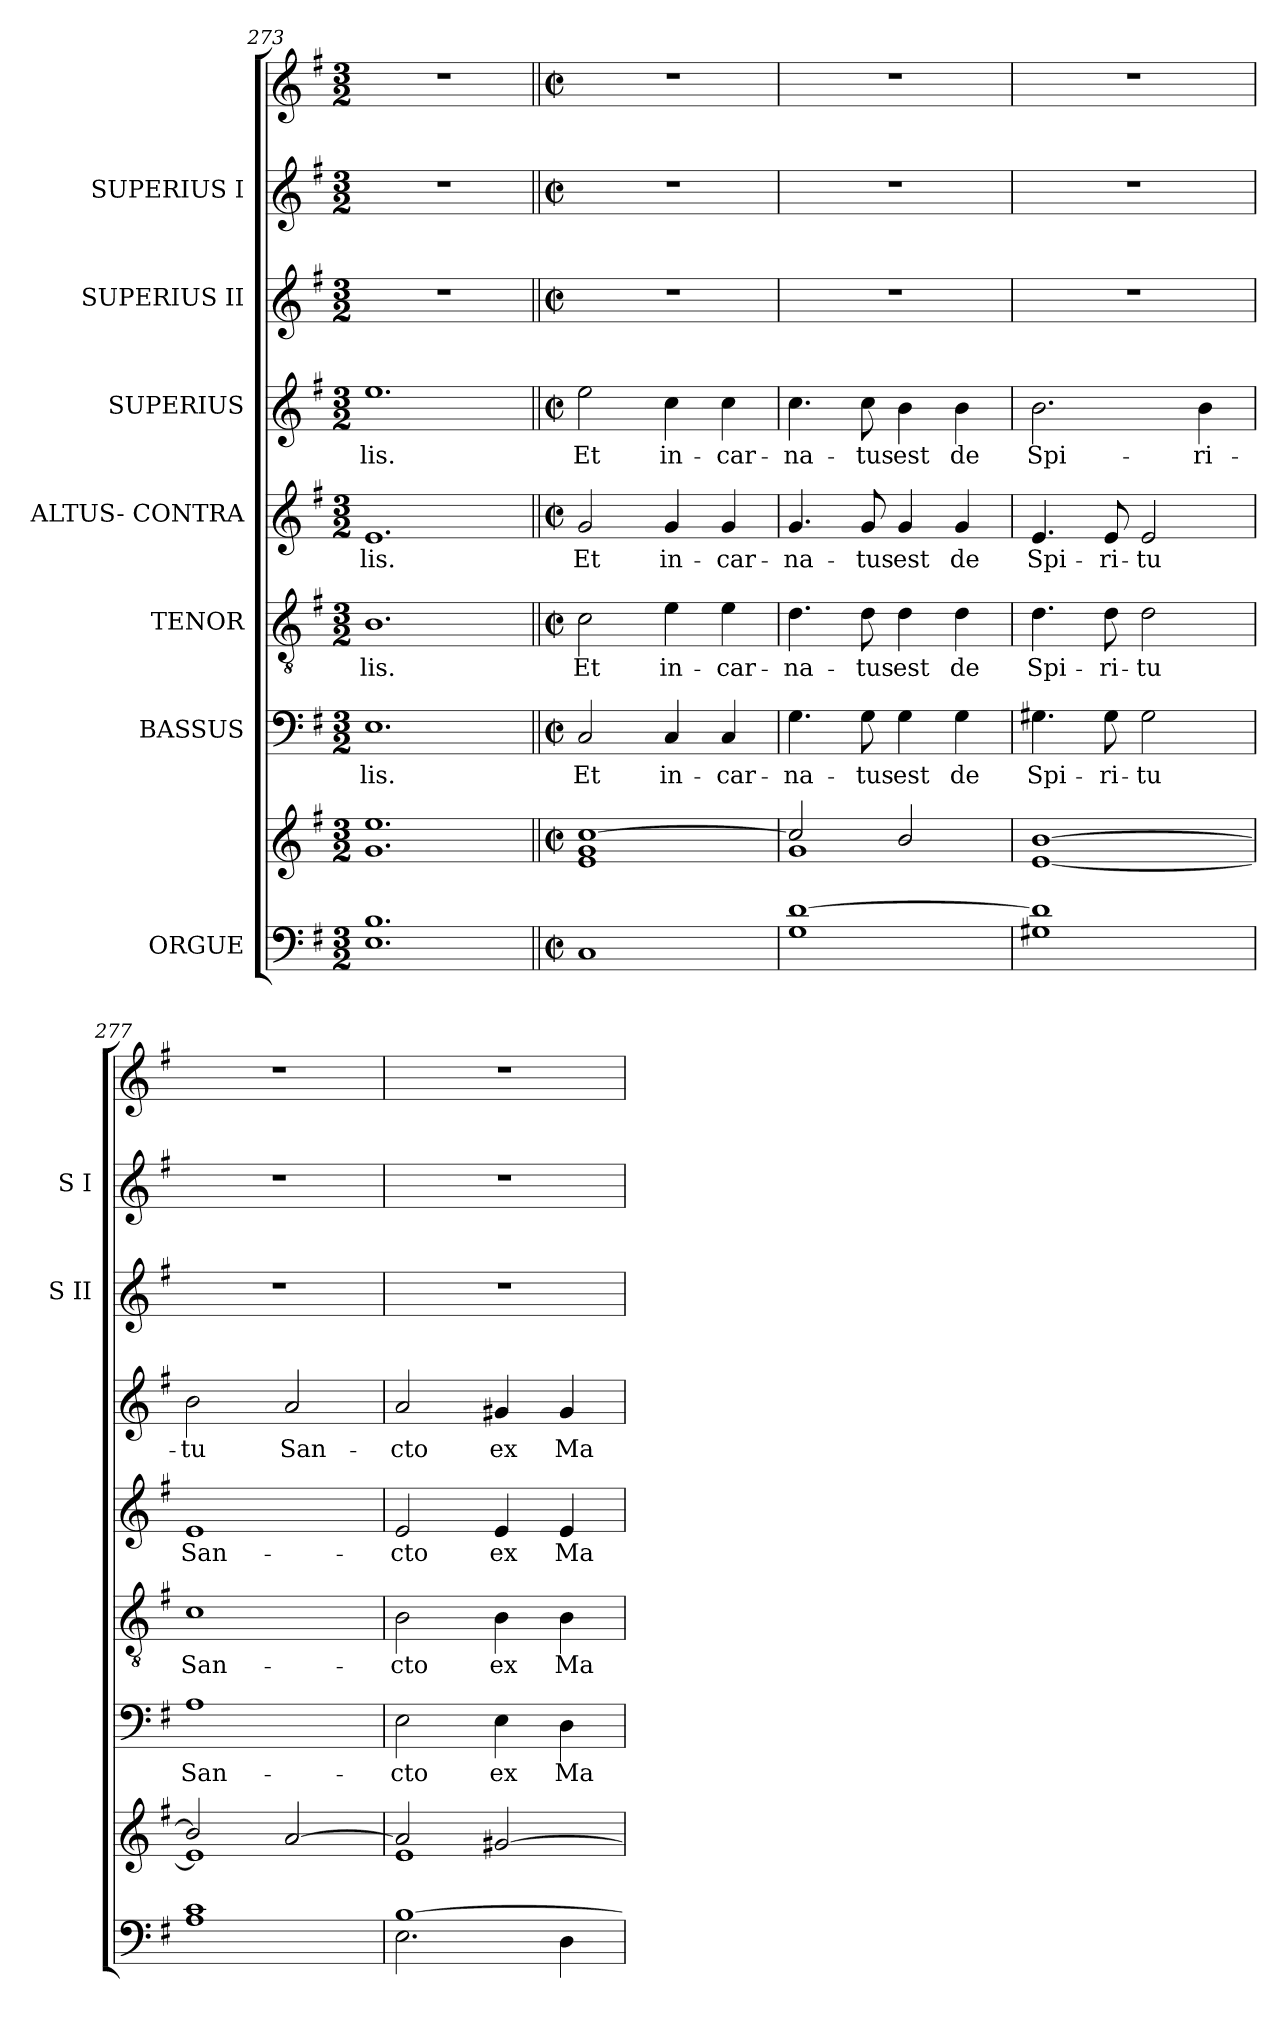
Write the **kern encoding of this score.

**kern	**kern	**kern	**text	**kern	**text	**kern	**text	**kern	**text	**kern	**kern	**kern
*part8	*part8	*part7	*part7	*part6	*part6	*part5	*part5	*part4	*part4	*part3	*part2	*part1
*staff9	*staff8	*staff7	*staff7	*staff6	*staff6	*staff5	*staff5	*staff4	*staff4	*staff3	*staff2	*staff1
*I"ORGUE	*	*I"BASSUS	*	*I"TENOR	*	*I"ALTUS- CONTRA	*	*I"SUPERIUS	*	*I"SUPERIUS II	*I"SUPERIUS I	*
*	*	*	*	*	*	*	*	*	*	*I'S II	*I'S I	*
*clefF4	*clefG2	*clefF4	*	*clefGv2	*	*clefG2	*	*clefG2	*	*clefG2	*clefG2	*clefG2
*k[f#]	*k[f#]	*k[f#]	*	*k[f#]	*	*k[f#]	*	*k[f#]	*	*k[f#]	*k[f#]	*k[f#]
*e:	*e:	*e:	*	*e:	*	*e:	*	*e:	*	*e:	*e:	*e:
*M3/2	*M3/2	*M3/2	*	*M3/2	*	*M3/2	*	*M3/2	*	*M3/2	*M3/2	*M3/2
=273	=273	=273	=273	=273	=273	=273	=273	=273	=273	=273	=273	=273
!	!	!	!LO:LY:b	!	!LO:LY:b	!	!LO:LY:b	!	!LO:LY:b	!	!	!
1.E 1.B	1.g 1.ee	1.E	-lis.	1.B	-lis.	1.e	-lis.	1.ee	-lis.	1.r	1.r	1.r
!!LO:LB:g=z
=274||	=274||	=274||	=274||	=274||	=274||	=274||	=274||	=274||	=274||	=274||	=274||	=274||
*M2/2	*M2/2	*M2/2	*	*M2/2	*	*M2/2	*	*M2/2	*	*M2/2	*M2/2	*M2/2
*met(c|)	*met(c|)	*met(c|)	*	*met(c|)	*	*met(c|)	*	*met(c|)	*	*met(c|)	*met(c|)	*met(c|)
*	*^	*	*	*	*	*	*	*	*	*	*	*
!	!	!	!	!LO:LY:b	!	!LO:LY:b	!	!LO:LY:b	!	!LO:LY:b	!	!	!
1C	[>1cc	1e 1g	2C/	Et	2c\	Et	2g/	Et	2ee\	Et	1r	1r	1r
!	!	!	!	!LO:LY:b	!	!LO:LY:b	!	!LO:LY:b	!	!LO:LY:b	!	!	!
.	.	.	4C/	in-	4e\	in-	4g/	in-	4cc\	in-	.	.	.
!	!	!	!	!LO:LY:b	!	!LO:LY:b	!	!LO:LY:b	!	!LO:LY:b	!	!	!
.	.	.	4C/	-car-	4e\	-car-	4g/	-car-	4cc\	-car-	.	.	.
=275	=275	=275	=275	=275	=275	=275	=275	=275	=275	=275	=275	=275	=275
*^	*	*	*	*	*	*	*	*	*	*	*	*	*
!	!	!	!	!	!LO:LY:b	!	!LO:LY:b	!	!LO:LY:b	!	!LO:LY:b	!	!	!
[>1d	1G	2cc/]	1g	4.G\	-na-	4.d\	-na-	4.g/	-na-	4.cc\	-na-	1r	1r	1r
!	!	!	!	!	!LO:LY:b	!	!LO:LY:b	!	!LO:LY:b	!	!LO:LY:b	!	!	!
.	.	.	.	8G\	-tus	8d\	-tus	8g/	-tus	8cc\	-tus	.	.	.
!	!	!	!	!	!LO:LY:b	!	!LO:LY:b	!	!LO:LY:b	!	!LO:LY:b	!	!	!
.	.	2b/	.	4G\	est	4d\	est	4g/	est	4b\	est	.	.	.
!	!	!	!	!	!LO:LY:b	!	!LO:LY:b	!	!LO:LY:b	!	!LO:LY:b	!	!	!
.	.	.	.	4G\	de	4d\	de	4g/	de	4b\	de	.	.	.
=276	=276	=276	=276	=276	=276	=276	=276	=276	=276	=276	=276	=276	=276	=276
!	!	!	!	!	!LO:LY:b	!	!LO:LY:b	!	!LO:LY:b	!	!LO:LY:b	!	!	!
1d]	1G#X	[>1b	[<1e	4.G#X\	Spi-	4.d\	Spi-	4.e/	Spi-	2.b\	Spi-	1r	1r	1r
!	!	!	!	!	!LO:LY:b	!	!LO:LY:b	!	!LO:LY:b	!	!	!	!	!
.	.	.	.	8G#\	-ri-	8d\	-ri-	8e/	-ri-	.	.	.	.	.
!	!	!	!	!	!LO:LY:b	!	!LO:LY:b	!	!LO:LY:b	!	!	!	!	!
.	.	.	.	2G#\	-tu	2d\	-tu	2e/	-tu	.	.	.	.	.
!	!	!	!	!	!	!	!	!	!	!	!LO:LY:b	!	!	!
.	.	.	.	.	.	.	.	.	.	4b\	-ri-	.	.	.
=277	=277	=277	=277	=277	=277	=277	=277	=277	=277	=277	=277	=277	=277	=277
!	!	!	!	!	!LO:LY:b	!	!LO:LY:b	!	!LO:LY:b	!	!LO:LY:b	!	!	!
1c	1A	2b/]	1e]	1A	San-	1c	San-	1e	San-	2b\	-tu	1r	1r	1r
!	!	!	!	!	!	!	!	!	!	!	!LO:LY:b	!	!	!
.	.	[>2a/	.	.	.	.	.	.	.	2a/	San-	.	.	.
=278	=278	=278	=278	=278	=278	=278	=278	=278	=278	=278	=278	=278	=278	=278
!	!	!	!	!	!LO:LY:b	!	!LO:LY:b	!	!LO:LY:b	!	!LO:LY:b	!	!	!
[>1B	2.E\	2a/]	1e	2E\	-cto	2B\	-cto	2e/	-cto	2a/	-cto	1r	1r	1r
!	!	!	!	!	!LO:LY:b	!	!LO:LY:b	!	!LO:LY:b	!	!LO:LY:b	!	!	!
.	.	[>2g#X/	.	4E\	ex	4B\	ex	4e/	ex	4g#X/	ex	.	.	.
!	!	!	!	!	!LO:LY:b	!	!LO:LY:b	!	!LO:LY:b	!	!LO:LY:b	!	!	!
.	4D\	.	.	4D\	Ma-	4B\	Ma-	4e/	Ma-	4g#/	Ma-	.	.	.
*v	*v	*	*	*	*	*	*	*	*	*	*	*	*	*
*	*v	*v	*	*	*	*	*	*	*	*	*	*	*
=	=	=	=	=	=	=	=	=	=	=	=	=
*-	*-	*-	*-	*-	*-	*-	*-	*-	*-	*-	*-	*-
